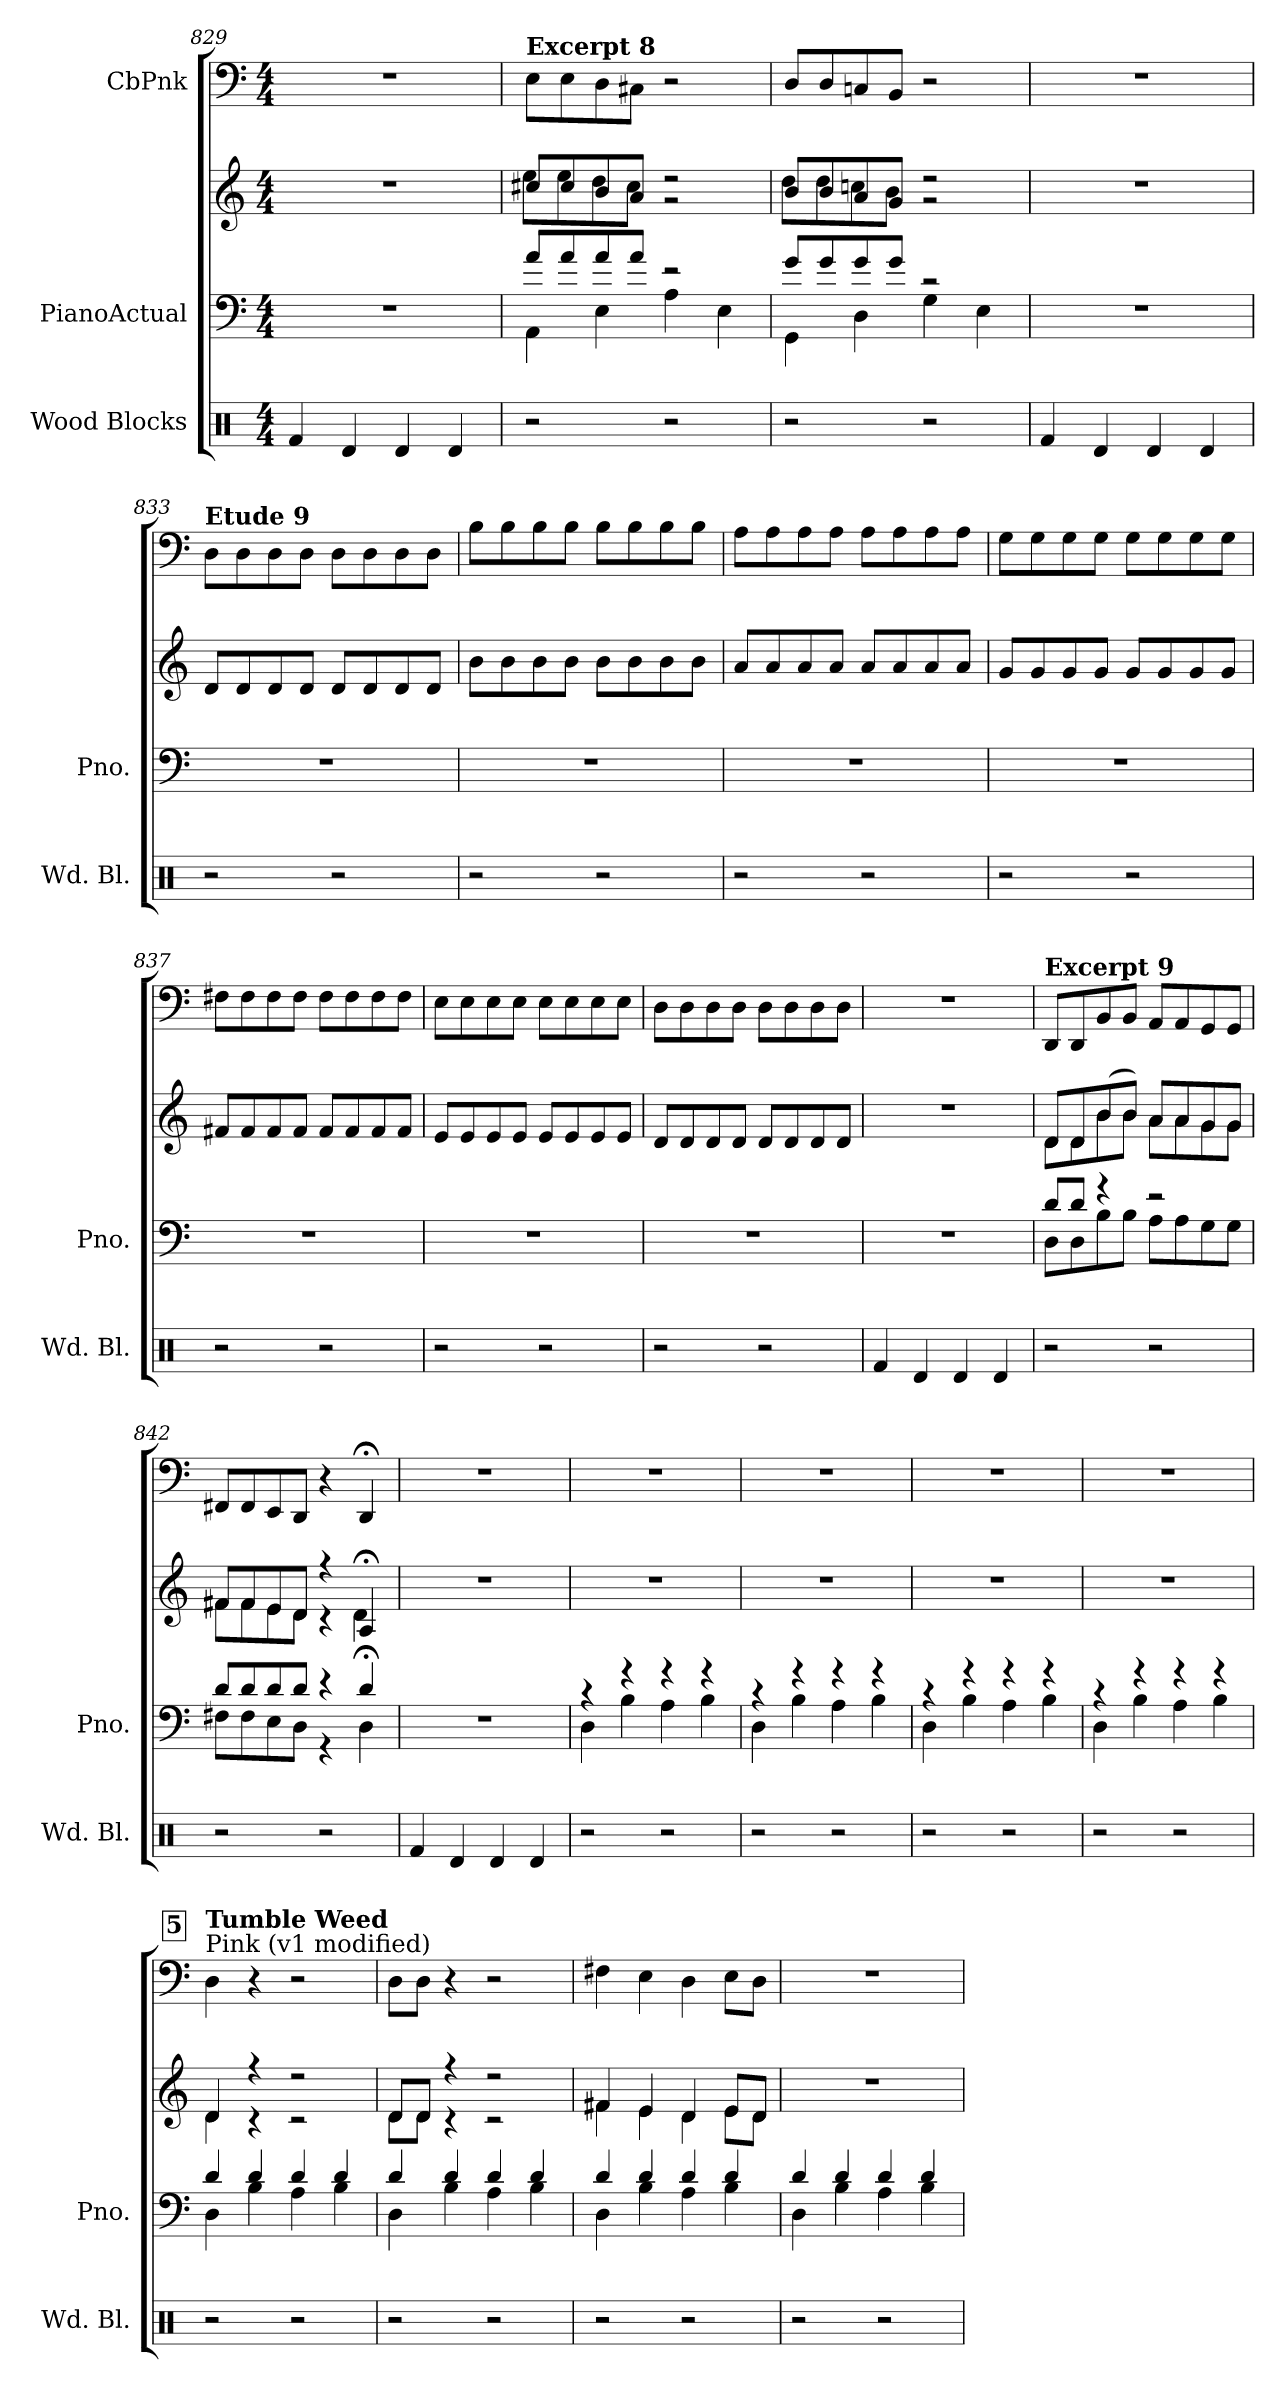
**kern	**kern	**kern	**kern
*part3	*part2	*part2	*part1
*staff4	*staff3	*staff2	*staff1
*I"Wood Blocks	*I"PianoActual	*	*I"CbPnk
*I'Wd. Bl.	*I'Pno.	*	*
*clefX	*clefF4	*clefG2	*clefF4
*k[]	*k[]	*k[]	*k[]
*M4/4	*M4/4	*M4/4	*M4/4
=829	=829	=829	=829
4Rf/	1r	1r	1r
4Rd/	.	.	.
4Rd/	.	.	.
4Rd/	.	.	.
!!LO:LB:g=z
=830	=830	=830	=830
*	*^	*^	*
!	!	!	!	!	!LO:TX:a:B:t=Excerpt 8
2r	8a/L	4AA\	8cc#X/L	8ee\L	8E\L
.	8a/	.	8cc#/	8ee\	8E\
.	8a/	4E\	8b/	8dd\	8D\
.	8a/J	.	8a/J	8cc#\J	8C#X\J
2r	2r	4A\	2r	2r	2r
.	.	4E\	.	.	.
=831	=831	=831	=831	=831	=831
2r	8g/L	4GG\	8b/L	8dd\L	8D/L
.	8g/	.	8b/	8dd\	8D/
.	8g/	4D\	8a/	8ccn\	8Cni/
.	8g/J	.	8g/J	8b\J	8BB/J
2r	2r	4G\	2r	2r	2r
.	.	4E\	.	.	.
*	*v	*v	*	*	*
*	*	*v	*v	*
=832	=832	=832	=832
4Rf/	1r	1r	1r
4Rd/	.	.	.
4Rd/	.	.	.
4Rd/	.	.	.
=833	=833	=833	=833
!	!	!	!LO:TX:a:B:t=Etude 9
2r	1r	8d/L	8D\L
.	.	8d/	8D\
.	.	8d/	8D\
.	.	8d/J	8D\J
2r	.	8d/L	8D\L
.	.	8d/	8D\
.	.	8d/	8D\
.	.	8d/J	8D\J
!!LO:LB:g=z
=834	=834	=834	=834
2r	1r	8b\L	8B\L
.	.	8b\	8B\
.	.	8b\	8B\
.	.	8b\J	8B\J
2r	.	8b\L	8B\L
.	.	8b\	8B\
.	.	8b\	8B\
.	.	8b\J	8B\J
=835	=835	=835	=835
2r	1r	8a/L	8A\L
.	.	8a/	8A\
.	.	8a/	8A\
.	.	8a/J	8A\J
2r	.	8a/L	8A\L
.	.	8a/	8A\
.	.	8a/	8A\
.	.	8a/J	8A\J
=836	=836	=836	=836
2r	1r	8g/L	8Gi\L
.	.	8g/	8Gi\
.	.	8g/	8Gi\
.	.	8g/J	8Gi\J
2r	.	8g/L	8Gi\L
.	.	8g/	8Gi\
.	.	8g/	8Gi\
.	.	8g/J	8Gi\J
=837	=837	=837	=837
2r	1r	8f#X/L	8F#X\L
.	.	8f#/	8F#\
.	.	8f#/	8F#\
.	.	8f#/J	8F#\J
2r	.	8f#/L	8F#\L
.	.	8f#/	8F#\
.	.	8f#/	8F#\
.	.	8f#/J	8F#\J
!!LO:LB:g=z
=838	=838	=838	=838
2r	1r	8e/L	8E\L
.	.	8e/	8E\
.	.	8e/	8E\
.	.	8e/J	8E\J
2r	.	8e/L	8E\L
.	.	8e/	8E\
.	.	8e/	8E\
.	.	8e/J	8E\J
=839	=839	=839	=839
2r	1r	8d/L	8D\L
.	.	8d/	8D\
.	.	8d/	8D\
.	.	8d/J	8D\J
2r	.	8d/L	8D\L
.	.	8d/	8D\
.	.	8d/	8D\
.	.	8d/J	8D\J
=840	=840	=840	=840
4Rf/	1r	1r	1r
4Rd/	.	.	.
4Rd/	.	.	.
4Rd/	.	.	.
=841	=841	=841	=841
*	*^	*^	*
!	!	!	!	!	!LO:TX:a:B:t=Excerpt 9
2r	8d/L	8D\L	8d/L	8d\L	8DD/L
.	8d/J	8D\	8d/	8d\	8DD/
.	4r	8B\	(8b/	8b\	8BB/
.	.	8B\J	8b/J)	8b\J	8BB/J
2r	2r	8A\L	8a/L	8a\L	8AA/L
.	.	8A\	8a/	8a\	8AA/
.	.	8G\	8g/	8g\	8GG/
.	.	8G\J	8g/J	8g\J	8GG/J
!!LO:LB:g=z
=842	=842	=842	=842	=842	=842
2r	8d/L	8F#X\L	8f#X/L	8f#\L	8FF#X/L
.	8d/	8F#\	8f#/	8f#\	8FF#/
.	8d/	8E\	8e/	8e\	8EE/
.	8d/J	8D\J	8d/J	8d\J	8DD/J
2r	4r	4r	4r	4r	4r
.	4d;</	4D\	4A;</	4d\	4DD;</
*	*v	*v	*	*	*
*	*	*v	*v	*
=843	=843	=843	=843
4Rf/	1r	1r	1r
4Rd/	.	.	.
4Rd/	.	.	.
4Rd/	.	.	.
=844	=844	=844	=844
*	*^	*	*
2r	4r	4D\	1r	1r
.	4r	4B\	.	.
2r	4r	4A\	.	.
.	4r	4B\	.	.
=845	=845	=845	=845	=845
2r	4r	4D\	1r	1r
.	4r	4B\	.	.
2r	4r	4A\	.	.
.	4r	4B\	.	.
=846	=846	=846	=846	=846
2r	4r	4D\	1r	1r
.	4r	4B\	.	.
2r	4r	4A\	.	.
.	4r	4B\	.	.
=847	=847	=847	=847	=847
2r	4r	4D\	1r	1r
.	4r	4B\	.	.
2r	4r	4A\	.	.
.	4r	4B\	.	.
!!LO:REH:place=s1:a:B:fs=9.9988:t=5
=848	=848	=848	=848	=848
*	*	*	*^	*
!	!	!	!	!	!LO:TX:a:t=Pink (v1 modified)
!	!	!	!	!	!LO:TX:a:B:t=Tumble Weed
2r	4d/	4D\	4d/	4d\	4D\
.	4d/	4B\	4r	4r	4r
2r	4d/	4A\	2r	2r	2r
.	4d/	4B\	.	.	.
!!LO:PB:g=z
=849	=849	=849	=849	=849	=849
2r	4d/	4D\	8d/L	8d\L	8D\L
.	.	.	8d/J	8d\J	8D\J
.	4d/	4B\	4r	4r	4r
2r	4d/	4A\	2r	2r	2r
.	4d/	4B\	.	.	.
=850	=850	=850	=850	=850	=850
2r	4d/	4D\	4f#X/	4f#\	4F#X\
.	4d/	4B\	4e/	4e\	4E\
2r	4d/	4A\	4d/	4d\	4D\
.	4d/	4B\	8e/L	8e\L	8E\L
.	.	.	8d/J	8d\J	8D\J
*	*	*	*v	*v	*
=851	=851	=851	=851	=851
2r	4d/	4D\	1r	1r
.	4d/	4B\	.	.
2r	4d/	4A\	.	.
.	4d/	4B\	.	.
*	*v	*v	*	*
=	=	=	=
*-	*-	*-	*-
